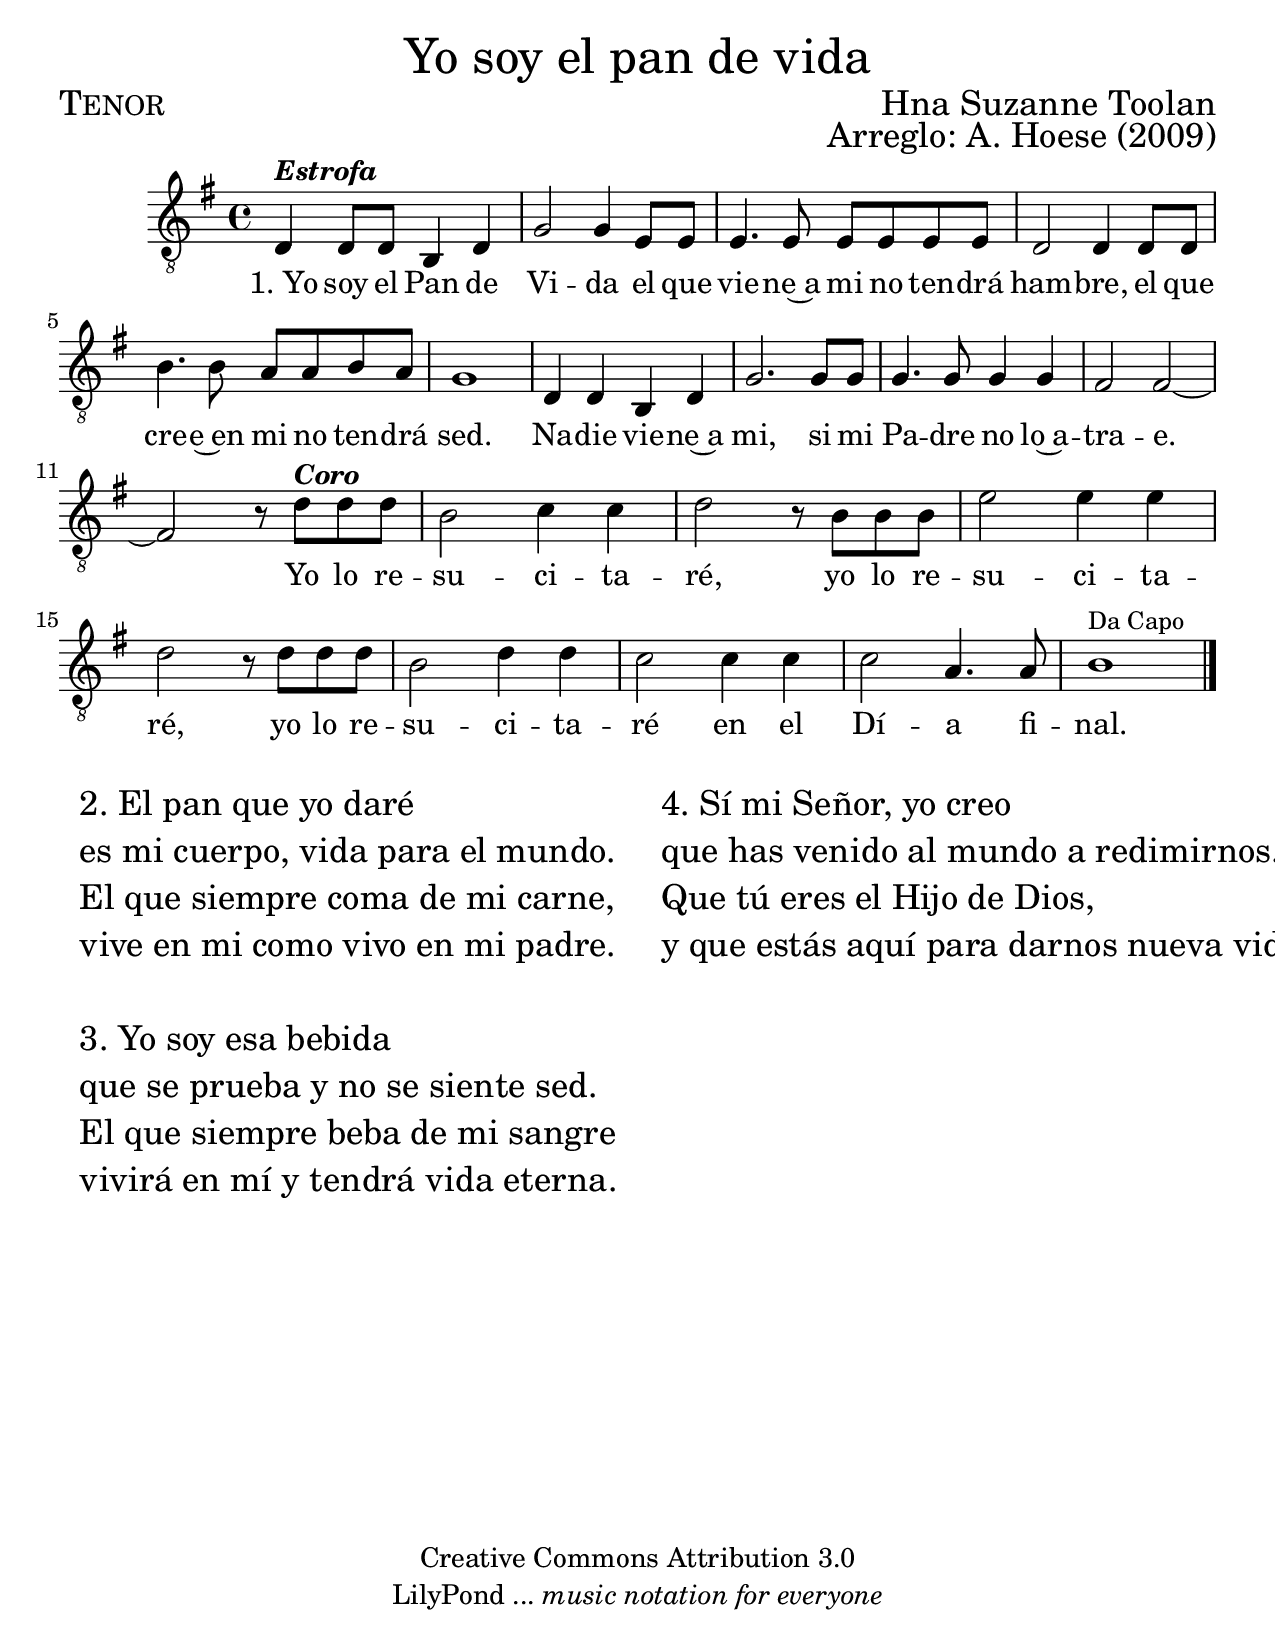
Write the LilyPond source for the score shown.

% ****************************************************************
%	Aleluya, mujeres santas - Tenor
%	by serach.sam@
% ****************************************************************
\language "espanol"
\version "2.19.49"

\include "melodia.ily"

#(set-global-staff-size 24)

% --- Parametro globales

\markup { \fill-line { \center-column { \fontsize #5 \titulo \fontsize #2 \subtitulo } } }
\markup { \fill-line { \fontsize #2 \smallCaps "Tenor" \fontsize #2 \autor  } }
\markup { \fill-line { " " \fontsize #2 \arreglo } }

\header {
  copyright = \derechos
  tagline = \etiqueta
  breakbefore = ##t
}

% --- Musica

% --- Letra

\score {
  <<
    \new Staff <<
      \new Voice = "voz" << \global \tenor >>
      \new Lyrics \lyricsto "voz" \letra
    >>
  >>
  \midi {}
  \layout {}
}

\letras

\paper {
  #(set-paper-size "letter")
}